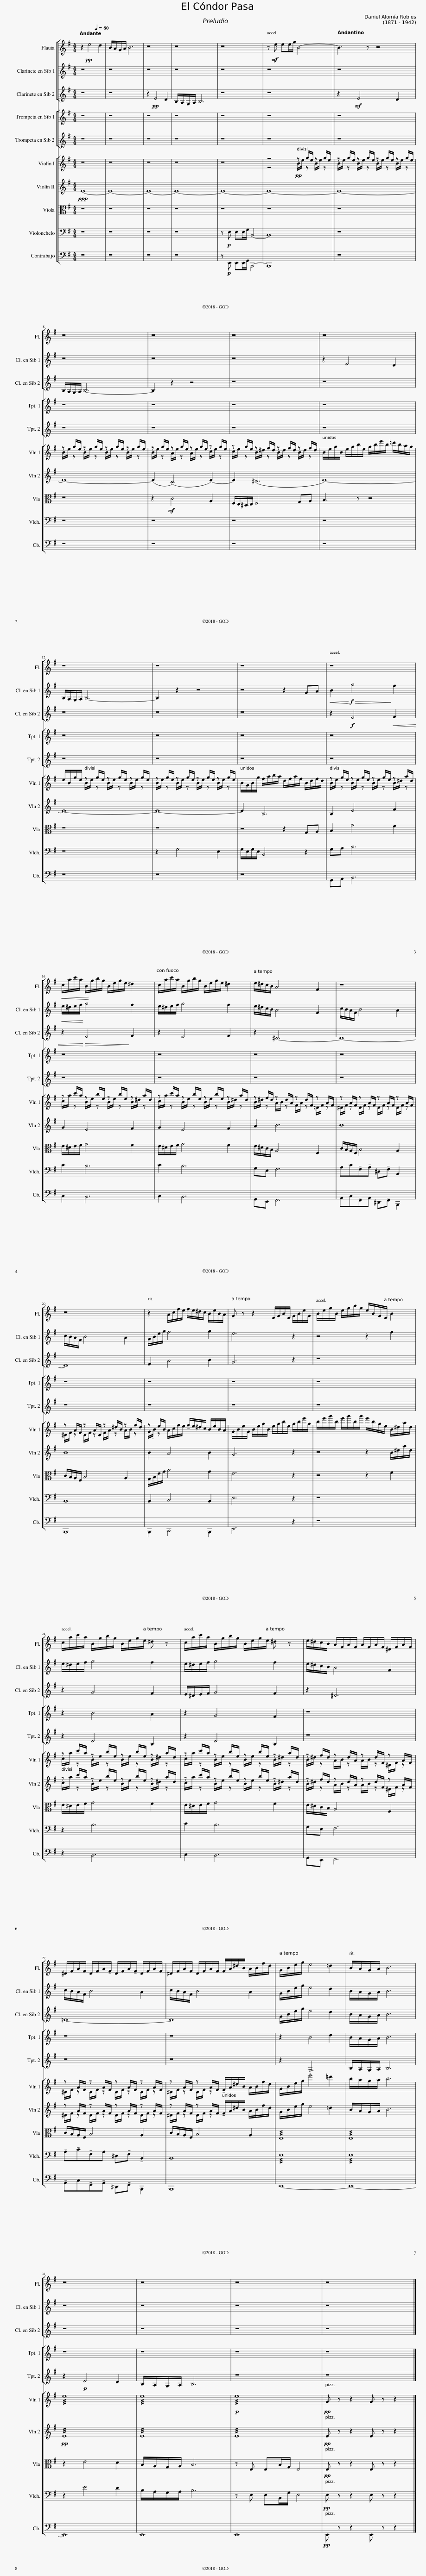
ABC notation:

X:1
%%score [ 1 2 3 ] [ 4 5 ] [ ( 6 7 ) ( 8 9 ) 10 11 12 ]
L:1/8
Q:1/4=80
M:4/4
I:linebreak $
K:G
V:1 treble
V:2 treble transpose=-2
V:3 treble transpose=-2
V:4 treble transpose=-2
V:5 treble transpose=-2
V:6 treble
V:7 treble
V:8 treble
V:9 treble
V:10 alto
V:11 bass
V:12 bass transpose=-12
V:1
 z2!pp! e4 d2 | B/A/G/A/ B6 | z8 | z8 | z8 | %5
 z!mf! e ee/g/ B4- || B3 z z4 |$ z8 | z8 | z8 | %10
 z8 |$ z8 | z8 | z8 | z8 |$ %15
!<(! c/a/c'/a/ B/!<)!g/b/g/ B/e/g/e/ ^d2 | c/a/c'/a/ B/g/b/g/ B/e/g/e/ ^d2 | e/^d/c/B/ A4 F2 | z8 |$ z8 | %20
 z2 A/c/f/e/ f/e/^d/c/ B/e/B/A/ | G z z2 E/G/B/E/ G/B/e/G/ | B/e/g/B/ e/g/b/g/ e/B/G/E/ B2 |$ c/a/c'/a/ B/g/b/g/ B/e/g/e/ ^d z | c/a/c'/a/ B/g/b/g/ B/e/g/e/ ^d z | %25
 e/^d/c/B/ A/F/A/F/ A/F/A/F/ ^D/F/A/F/ |$ ^D/F/A/F/ D/F/A/!tenuto!F/ D/F/A/!tenuto!F/ D/F/A/F/ | ^D/F/A/F/ D/F/A/F/ F/A/^d/B/ A/B/f/d/ | G/B/e/g/ e4 =d2 | B/A/G/A/ B6 |$ %30
 z8 | z8 | z8 | z8 |] %34
V:2
 z8 | z8 | z8 | z8 | z8 | %5
 z8 || z8 |$ z8 | z8 | z8 | %10
 z2 F4 E2 |$ ^C/B,/A,/B,/ C6- | C2 z2 z4 | z4 z2 AB |!<(! ^c2!<)!!f!!>(! a4!>)! ^g2 |$ %15
!<(! f/^e/f/^g/!<)! a4 g2 | f/^e/f/^g/ a4 g2 | f/^e/d/^c/ B4 ^G2 | d/^c/B/^G/ c4 B2 |$ d/^c/B/^G/ c4 B2 | %20
 A/^c/f/a/ ^g4 a2 | f6 z2 | z4 z2 ^g2 |$ f/^e/f/^g/ a4 g2 | f/^e/f/^g/ a4 g2 | %25
 f/^e/d/^c/ B4 ^G2 |$ d/^c/B/^G/ c4 B2 | d/^c/B/^G/ c4 B2 | A/^c/f/a/ f4 e2 | ^c/B/A/B/ c6 |$ %30
 z8 | z8 | z8 | z8 |] %34
V:3
 z8 | z8 | z2!pp! F4 E2 | ^C/B,/A,/B,/ C6 | z8 | %5
 z8 || z2!mf! F4 E2 |$ ^C/B,/A,/B,/ C6- | C2 z2 z4 | z8 | %10
 z8 |$ z8 | z8 | z8 | z2!f! F4!<(! ^G2 |$ %15
 z2!<)!!>(! F4!>)! ^G2 | z2 F4 ^G2 | z2 ^E6- | E8- |$ E8 | %20
 F2 B4 ^c2 | A6 z2 | z8 |$ z2 A4 ^G2 | F/^E/F/^G/ A4 G2 | %25
 z2 ^E6 |$ =E8- | E8 | A/^c/f/a/ f4 e2 | ^c/B/A/B/ c6 |$ %30
 z8 | z8 | z8 | z8 |] %34
V:4
 z8 | z8 | z8 | z8 | z8 | %5
 z8 || z8 |$ z8 | z8 | z8 | %10
 z8 |$ z8 | z8 | z8 | z8 |$ %15
 z8 | z8 | z8 | z8 |$ z8 | %20
 z8 | z8 | z8 |$ z2 ^c4 B2 | z2 A4 ^G2 | %25
 z8 |$ z8 | z8 | z2 ^c4 e2 | ^c/B/A/B/ c6 |$ %30
 z8 | z8 | z8 | z8 |] %34
V:5
 z8 | z8 | z8 | z8 | z8 | %5
 z8 || z8 |$ z8 | z8 | z8 | %10
 z8 |$ z8 | z8 | z8 | z8 |$ %15
 z8 | z8 | z8 | z8 |$ z8 | %20
 z8 | z8 | z8 |$ z2 F4 ^C2 | z2 F4 ^C2 | %25
 z8 |$ z8 | z8 | z2 A,6 | ^C/B,/A,/B,/ C6 |$ %30
 z2!p! F4 E2 | ^C/B,/A,/B,/ C6 | z8 | z8 |] %34
V:6
 z8 | z8 | z8 | z8 | z8 | %5
 z4!pp! z g/e/ z g/e/ || z g/e/ z g/e/ z g/e/ z g/e/ |$ z g/e/ z g/e/ z g/e/ z g/e/ | z g/e/ z g/e/ z g/e/ z g/e/ | z g/e/ z f/^d/ z f/d/ z f/d/ | %10
 B/e/g/B/ e/g/b/e/ g/b/e'/b/ =d'/b/a/g/ |$ e/B/g/e/ z g/e/ z g/e/ z g/e/ | z g/e/ z g/e/ z g/e/ z g/e/ | B/G/B/g/ f/a/b/a/ d/f/a/f/ B/d/f/d/ | z g/e/ z g/e/ z g/e/ z a/^d/ |$ %15
 z c'/a/ z b/e/ z b/e/ z a/^d/ | z c'/a/ z b/e/ z b/e/ z a/^d/ | z f/^d/ z d/A/ z d/F/ z A/F/ | z A/F/ z A/F/ z A/F/ z A/F/ |$ z A/F/ z A/^D/ z ^d/B/ z f/d/ | %20
 z e/B/ A/c/f/e/ !tenuto!f/e/^d/c/ B/e/B/A/ | G/B/e/G/ B/e/g/B/ e/g/b/e/ g/b/e'/g/ | b/e'/g'/b/ e'/g'/b/g'/ e'/b/g/e/ B/^d/a/d/ |$ z c'/a/ z b/e/ z b/e/ z a/^d/ | z c'/a/ z b/e/ z b/e/ z a/^d/ | %25
 z f/^d/ z d/A/ z d/F/ z A/F/ |$ z A/F/ z A/F/ z A/F/ z A/F/ | z A/F/ z A/F/ !tenuto!F/A/^d/B/ A/B/f/d/ | G/B/e/g/ .e'4 =d'2 | b/a/g/a/ b6 |$ %30
 !///!e8 | !///!e8 |!p! !///!e8 |!pp! G z z2 G z z2 |] %34
V:7
 x8 | x8 | x8 | x8 | x8 | %5
 z4 B/e/ z B/e/ z || B/e/ z B/e/ z B/e/ z B/e/ z |$ B/e/ z B/e/ z B/e/ z B/e/ z | B/e/ z A/e/ z A/e/ z c/e/ z | c/e/ z B/^d/ z B/d/ z B/d/ z | %10
 x8 |$ x2 B/e/ z B/e/ z B/e/ z | B/e/ z B/e/ z B/e/ z B/e/ z | x8 | B/e/ z B/e/ z B/e/ z B/^d/ z |$ %15
 c/a/ z B/e/ z B/e/ z B/^d/ z | c/a/ z B/e/ z B/e/ z B/^d/ z | B/^d/ z A/B/ z F/A/ z =D/F/ z | ^D/F/ z D/F/ z D/F/ z D/F/ z |$ ^D/F/ z D/F/ z F/A/ z A/B/ z | %20
 G/.B/ z x6 | x8 | x8 |$ c/a/ z B/e/ z B/e/ z B/^d/ z | c/a/ z B/e/ z B/e/ z B/^d/ z | %25
 B/^d/ z A/B/ z A/B/ z ^D/F/ z |$ ^D/F/ z D/F/ z D/F/ z D/F/ z | ^D/F/ z D/F/ z x4 | x8 | x8 |$ %30
 x8 | x8 | x8 | x8 |] %34
V:8
!ppp! E8- | E8- | E8- | E8- | E8- | %5
 E8- || E8- |$ E8- | (E2 (C4) E2-) | E2 (^D6 | %10
 E8-) |$ E8- | E8- | E2 B,6 | B,2 E4 F2 |$ %15
 G2 E4 F2 | G2 E4 F2 | A2 B6 | B8 |$ B8 | %20
 B2 A4 B2 | G6 z2 | z4 z2 B/^d/a/d/ |$ z c'/a/ z b/e/ z b/e/ z a/^d/ | z c'/a/ z b/e/ z b/e/ z a/^d/ | %25
 z f/^d/ z d/A/ z d/F/ z A/F/ |$ z A/F/ z A/F/ z A/F/ z A/F/ | z A/F/ z A/F/ !tenuto!F/A/^d/B/ A/B/f/d/ | G/B/e/g/ e4 =d2 | B/A/G/A/ B6 |$ %30
!pp! !///!E8 | !///!E8 | !///!E8 |!pp! E z z2 E z z2 |] %34
V:9
 x8 | x8 | x8 | x8 | x8 | %5
 x8 || x8 |$ x8 | x8 | x8 | %10
 x8 |$ x8 | x8 | x8 | x8 |$ %15
 x8 | x8 | x8 | x8 |$ x8 | %20
 x8 | x8 | x8 |$ c/a/ z B/e/ z B/e/ z B/^d/ z | c/a/ z B/e/ z B/e/ z B/^d/ z | %25
 B/^d/ z A/B/ z A/B/ z ^D/F/ z |$ ^D/F/ z D/F/ z D/F/ z D/F/ z | ^D/F/ z D/F/ z x4 | x8 | x8 |$ %30
 x8 | x8 | x8 | x8 |] %34
V:10
 z8 | z8 | z8 | z8 | z8 | %5
 z8 || z8 |$ z8 | z2!mf! C4 A,2 | F,/E,/^D,/E,/ F,4 G,A, | %10
 B,3 z z4 |$ z8 | z8 | z4 z2 G,A, | B,2 G4 F2 |$ %15
 E/^D/E/F/ G4 F2 | E/^D/E/F/ G4 F2 | E/^D/C/B,/ A,4 F,2 | C/B,/A,/F,/ B,4 A,2 |$ C/B,/A,/F,/ B,4 A,2 | %20
 G,/B,/E/G/ A4 G2 | E6 z2 | z4 z2 F2 |$ E/^D/E/F/ G4 F2 | E/^D/E/F/ G4 F2 | %25
 E/^D/C/B,/ A,4 F,2 |$ C/B,/A,/F,/ B,4 A,2 | C/B,/A,/F,/ B,4 A,2 | !///!E,8 | !///!E,8 |$ %30
 z2 E4 D2 | B,/A,/G,/A,/ B,6 | z E, E,B,/G,/ E,4 |!pp! E, z z2 E, z z2 |] %34
V:11
 z8 | z8 | z8 | z8 | z!p! E, E,E,/G,/ B,,4- | %5
 B,,8 || z8 |$ z8 | z8 | z8 | %10
 z8 |$ z8 | z2 G,4 E,2 | G,/E,/G,/E,/ B,,4 z2 | G,A, B,6 |$ %15
 C2 B,6 | C2 B,6 | G,E, F,6 | A,!tenuto!C!tenuto!F,!tenuto!A, ^D,!tenuto!F, B,,2 |$ B,,8 | %20
 B,,2 C,4 B,,2 | E,6 z2 | z8 |$ z2 B,6 | C2 B,6 | %25
 G,E, F,6 |$ !tenuto!A,!tenuto!C!tenuto!F,A, !tenuto!^D,!tenuto!F, !tenuto!B,,2 | B,,8 | !///!E,8 | !///!E,8 |$ %30
 z2 E4 D2 | B,/A,/G,/A,/ B,6 | z E, E,B,,/G,/ E,4 |!pp! E, z z2 E, z z2 |] %34
V:12
 z8 | z8 | z8 | z8 | z!p! E, E,E,/G,/ B,,4- | %5
 B,,8 || z8 |$ z8 | z8 | z8 | %10
 z8 |$ z8 | z8 | z8 | G,A, B,6 |$ %15
 C2 B,6 | C2 B,6 | G,E, F,6 | A,C!tenuto!F,A, ^D,!tenuto!F, B,,2 |$ B,,8 | %20
 B,,2 C,4 B,,2 | E,6 z2 | z8 |$ z2 B,6 | C2 B,6 | %25
 G,E, F,6 |$ !tenuto!A,!tenuto!C!tenuto!F,!tenuto!A, !tenuto!^D,!tenuto!F, !tenuto!B,,2 | B,,8 | E,8- | E,8- |$ %30
 E,8 | E,8 | E,8 |!pp! E, z z2 E, z z2 |] %34
